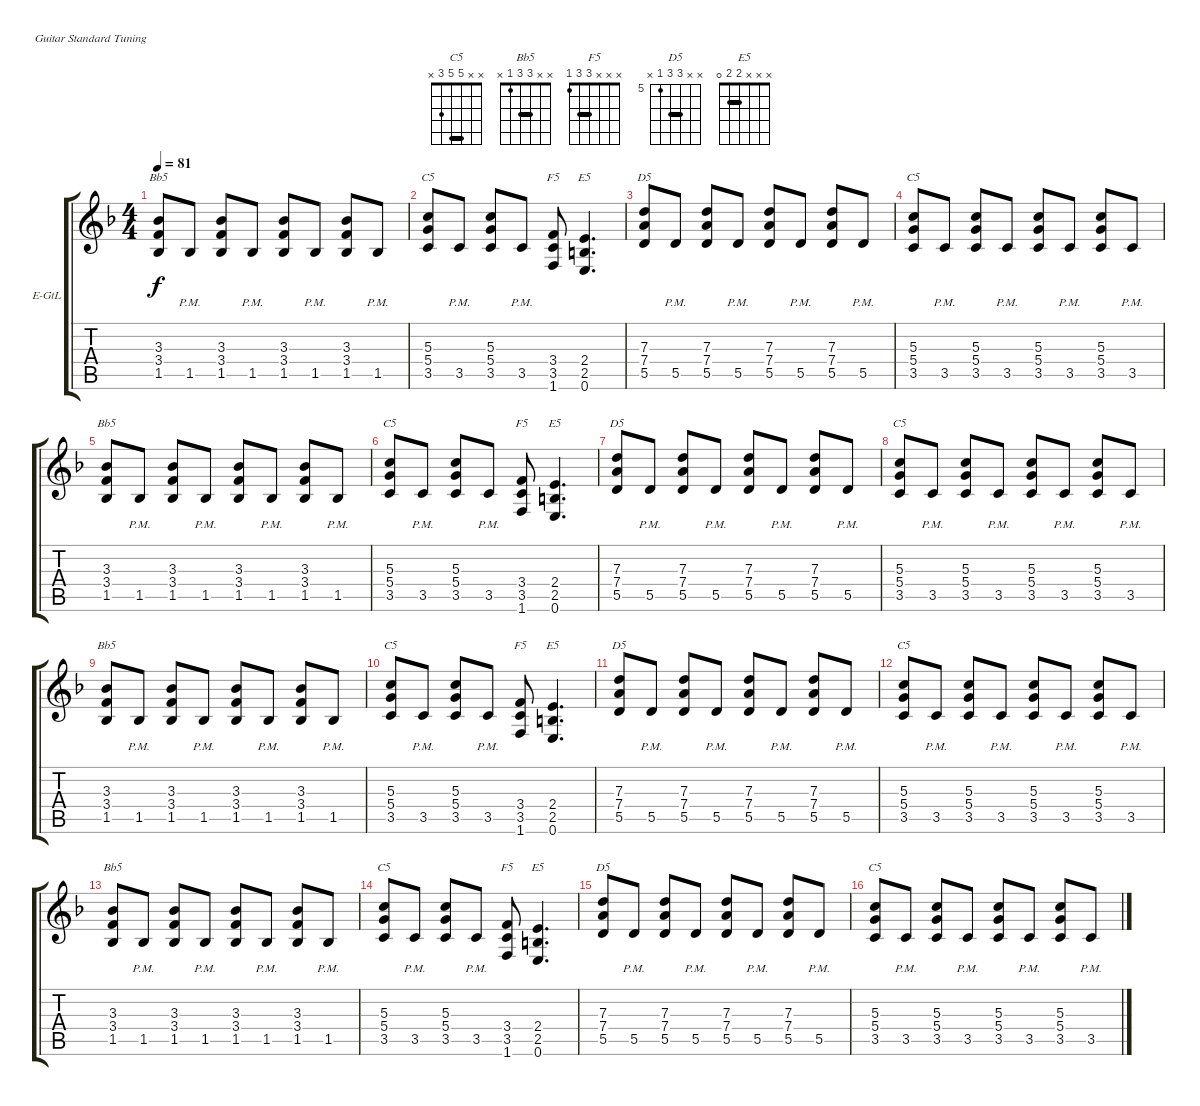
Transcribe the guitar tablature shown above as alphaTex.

\bracketExtendMode groupsimilarinstruments
\firstSystemTrackNameOrientation horizontal
\otherSystemsTrackNameOrientation horizontal
\track ("Vivian Campbell L" "E-GtL") {instrument distortionguitar}
\staff {score tabs}
\tuning (E4 B3 G3 D3 A2 E2)
\chord ("C5" x x 5 5 3 x) {barre 5}
\chord ("Bb5" x x 3 3 1 x) {barre 3}
\chord ("F5" x x x 3 3 1) {barre 3}
\chord ("D5" x x 7 7 5 x) {firstfret 5 barre 7}
\chord ("E5" x x x 2 2 0) {barre 2}
\ts (4 4)
\tempo 81
\clef g2
\ks dminor
(3.3 3.4 1.5).8{ch "Bb5" dy f} 1.5{pm}.8 (3.3 3.4 1.5).8 1.5{pm}.8 (3.3 3.4 1.5).8 1.5{pm}.8 (3.3 3.4 1.5).8 1.5{pm}.8 |
(5.3 5.4 3.5).8{ch "C5"} 3.5{pm}.8 (5.3 5.4 3.5).8 3.5{pm}.8 (3.5 3.4 1.6).8{ch "F5"} (2.4 2.5 0.6).4{d ch "E5"} |
(7.3 7.4 5.5).8{ch "D5"} 5.5{pm}.8 (7.3 7.4 5.5).8 5.5{pm}.8 (7.3 7.4 5.5).8 5.5{pm}.8 (7.3 7.4 5.5).8 5.5{pm}.8 |
(5.3 5.4 3.5).8{ch "C5"} 3.5{pm}.8 (5.3 5.4 3.5).8 3.5{pm}.8 (5.3 5.4 3.5).8 3.5{pm}.8 (5.3 5.4 3.5).8 3.5{pm}.8 |
(3.3 3.4 1.5).8{ch "Bb5"} 1.5{pm}.8 (3.3 3.4 1.5).8 1.5{pm}.8 (3.3 3.4 1.5).8 1.5{pm}.8 (3.3 3.4 1.5).8 1.5{pm}.8 |
(5.3 5.4 3.5).8{ch "C5"} 3.5{pm}.8 (5.3 5.4 3.5).8 3.5{pm}.8 (3.5 3.4 1.6).8{ch "F5"} (2.4 2.5 0.6).4{d ch "E5"} |
(7.3 7.4 5.5).8{ch "D5"} 5.5{pm}.8 (7.3 7.4 5.5).8 5.5{pm}.8 (7.3 7.4 5.5).8 5.5{pm}.8 (7.3 7.4 5.5).8 5.5{pm}.8 |
(5.3 5.4 3.5).8{ch "C5"} 3.5{pm}.8 (5.3 5.4 3.5).8 3.5{pm}.8 (5.3 5.4 3.5).8 3.5{pm}.8 (5.3 5.4 3.5).8 3.5{pm}.8 |
(3.3 3.4 1.5).8{ch "Bb5"} 1.5{pm}.8 (3.3 3.4 1.5).8 1.5{pm}.8 (3.3 3.4 1.5).8 1.5{pm}.8 (3.3 3.4 1.5).8 1.5{pm}.8 |
(5.3 5.4 3.5).8{ch "C5"} 3.5{pm}.8 (5.3 5.4 3.5).8 3.5{pm}.8 (3.5 3.4 1.6).8{ch "F5"} (2.4 2.5 0.6).4{d ch "E5"} |
(7.3 7.4 5.5).8{ch "D5"} 5.5{pm}.8 (7.3 7.4 5.5).8 5.5{pm}.8 (7.3 7.4 5.5).8 5.5{pm}.8 (7.3 7.4 5.5).8 5.5{pm}.8 |
(5.3 5.4 3.5).8{ch "C5"} 3.5{pm}.8 (5.3 5.4 3.5).8 3.5{pm}.8 (5.3 5.4 3.5).8 3.5{pm}.8 (5.3 5.4 3.5).8 3.5{pm}.8 |
(3.3 3.4 1.5).8{ch "Bb5"} 1.5{pm}.8 (3.3 3.4 1.5).8 1.5{pm}.8 (3.3 3.4 1.5).8 1.5{pm}.8 (3.3 3.4 1.5).8 1.5{pm}.8 |
(5.3 5.4 3.5).8{ch "C5"} 3.5{pm}.8 (5.3 5.4 3.5).8 3.5{pm}.8 (3.5 3.4 1.6).8{ch "F5"} (2.4 2.5 0.6).4{d ch "E5"} |
(7.3 7.4 5.5).8{ch "D5"} 5.5{pm}.8 (7.3 7.4 5.5).8 5.5{pm}.8 (7.3 7.4 5.5).8 5.5{pm}.8 (7.3 7.4 5.5).8 5.5{pm}.8 |
(5.3 5.4 3.5).8{ch "C5"} 3.5{pm}.8 (5.3 5.4 3.5).8 3.5{pm}.8 (5.3 5.4 3.5).8 3.5{pm}.8 (5.3 5.4 3.5).8 3.5{pm}.8
